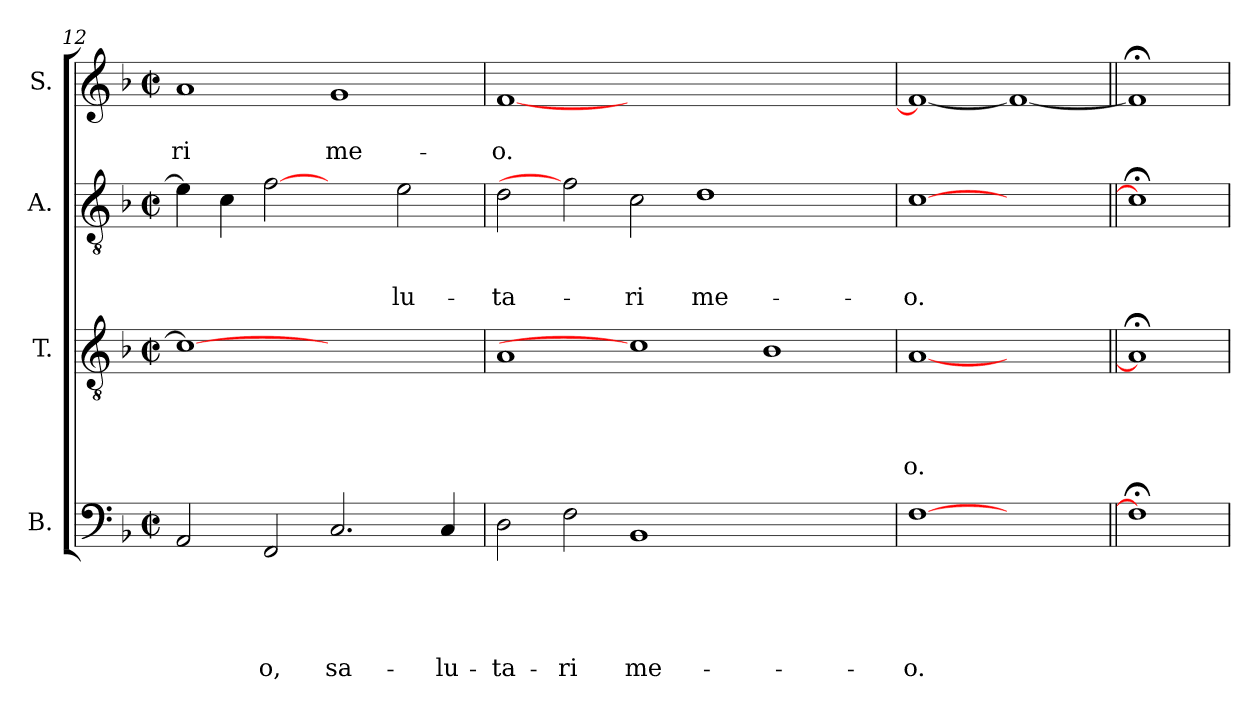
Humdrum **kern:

**kern	**text	**text	**text	**text	**text	**kern	**text	**text	**text	**text	**kern	**text	**text	**text	**kern	**text	**text
*part4	*part4	*part4	*part4	*part4	*part4	*part3	*part3	*part3	*part3	*part3	*part2	*part2	*part2	*part2	*part1	*part1	*part1
*staff4	*staff4	*staff4	*staff4	*staff4	*staff4	*staff3	*staff3	*staff3	*staff3	*staff3	*staff2	*staff2	*staff2	*staff2	*staff1	*staff1	*staff1
*I"B.	*	*	*	*	*	*I"T.	*	*	*	*	*I"A.	*	*	*	*I"S.	*	*
*clefF4	*	*	*	*	*	*clefGv2	*	*	*	*	*clefGv2	*	*	*	*clefG2	*	*
*k[b-]	*	*	*	*	*	*k[b-]	*	*	*	*	*k[b-]	*	*	*	*k[b-]	*	*
*F:	*	*	*	*	*	*F:	*	*	*	*	*F:	*	*	*	*F:	*	*
*M2/2	*	*	*	*	*	*M2/2	*	*	*	*	*M2/2	*	*	*	*M2/2	*	*
*met(c|)	*	*	*	*	*	*met(c|)	*	*	*	*	*met(c|)	*	*	*	*met(c|)	*	*
=12	=12	=12	=12	=12	=12	=12	=12	=12	=12	=12	=12	=12	=12	=12	=12	=12	=12
2AA/	.	.	.	.	.	1c_	.	.	.	.	4e\]	.	.	.	1a	.	-ri
.	.	.	.	.	.	.	.	.	.	.	4c\	.	.	.	.	.	.
2FF/	.	.	.	.	-o,	.	.	.	.	.	[2f	.	.	.	.	.	.
2.C/	.	.	.	.	sa-	1ryy	.	.	.	.	2ryy	.	.	.	1g	.	me-
.	.	.	.	.	.	.	.	.	.	.	2e\	.	.	-lu-	.	.	.
4C/	.	.	.	.	-lu-	.	.	.	.	.	.	.	.	.	.	.	.
=13	=13	=13	=13	=13	=13	=13	=13	=13	=13	=13	=13	=13	=13	=13	=13	=13	=13
2D\	.	.	.	.	-ta-	1A	.	.	.	.	2d\	.	.	-ta-	[1f	.	-o.
2F\	.	.	.	.	-ri	.	.	.	.	.	2f]	.	.	.	.	.	.
1BB-	.	.	.	.	me-	1c]	.	.	.	.	2c\	.	.	-ri	0ryy	.	.
.	.	.	.	.	.	.	.	.	.	.	1d	.	.	me-	.	.	.
1ryy	.	.	.	.	.	1B-	.	.	.	.	.	.	.	.	.	.	.
.	.	.	.	.	.	.	.	.	.	.	2ryy	.	.	.	.	.	.
=14	=14	=14	=14	=14	=14	=14	=14	=14	=14	=14	=14	=14	=14	=14	=14	=14	=14
[1F	.	.	.	.	-o.	[1A	.	.	.	-o.	[1c	.	.	-o.	1f_	.	.
1ryy	.	.	.	.	.	1ryy	.	.	.	.	1ryy	.	.	.	1f_	.	.
=15||	=15||	=15||	=15||	=15||	=15||	=15||	=15||	=15||	=15||	=15||	=15||	=15||	=15||	=15||	=15||	=15||	=15||
1F;<]	.	.	.	.	.	1A;<]	.	.	.	.	1c;<]	.	.	.	1f;<]	.	.
=	=	=	=	=	=	=	=	=	=	=	=	=	=	=	=	=	=
*-	*-	*-	*-	*-	*-	*-	*-	*-	*-	*-	*-	*-	*-	*-	*-	*-	*-
